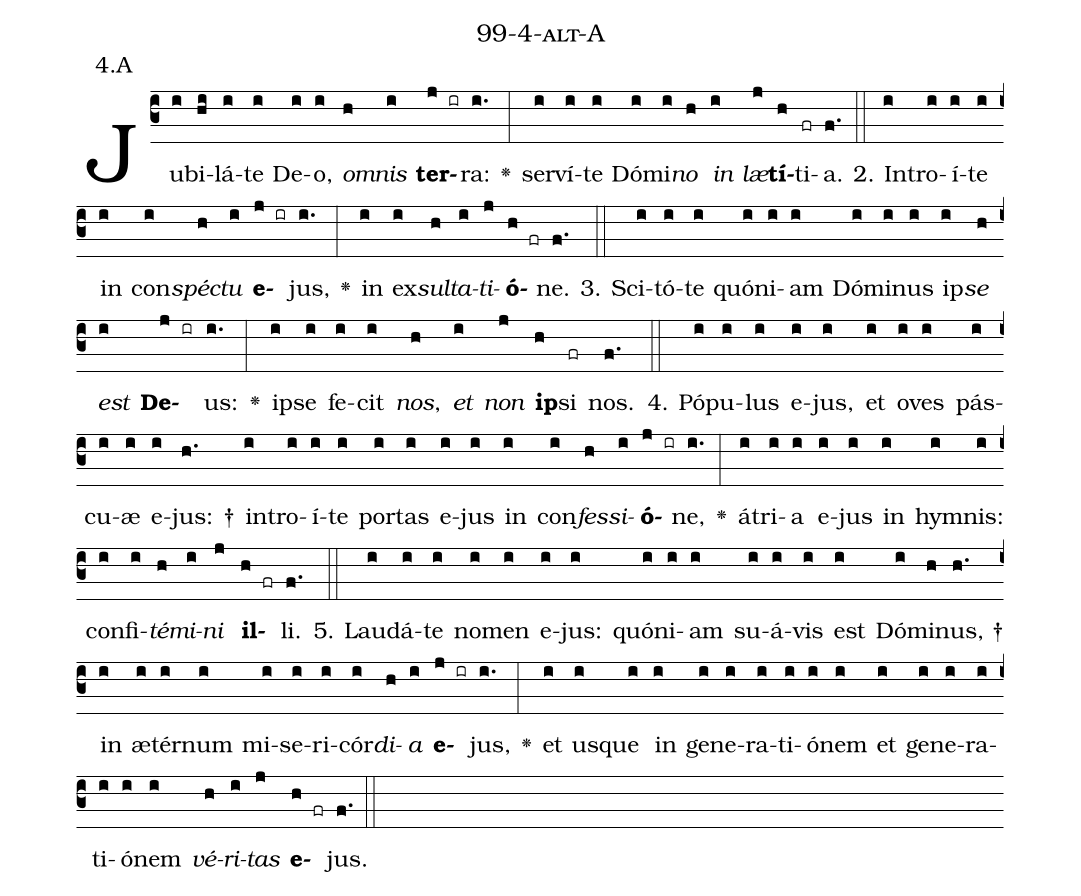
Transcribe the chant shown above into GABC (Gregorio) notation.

name: 99-4-alt-A;
annotation: 4.A;
%%
(c3)Ju(i)bi(hi)lá(i)te(i) De(i)o,(i) <i>om</i>(h)<i>nis</i>(i) <b>ter</b>(j ir)ra:(i.) <v>\greheightstar</v>(:) ser(i)ví(i)te(i) Dó(i)mi(i)<i>no</i>(h) <i>in</i>(i) <i>læ</i>(j)<b>tí</b>(h)ti(fr)a.(f.) (::)
2. In(i)tro(i)í(i)te(i) in(i) con(i)<i>spéc</i>(h)<i>tu</i>(i) <b>e</b>(j ir)jus,(i.) <v>\greheightstar</v>(:) in(i) ex(i)<i>sul</i>(h)<i>ta</i>(i)<i>ti</i>(j)<b>ó</b>(h fr)ne.(f.) (::)
3. Sci(i)tó(i)te(i) quón(i)i(i)am(i) Dó(i)mi(i)nus(i) ip(i)<i>se</i>(h) <i>est</i>(i) <b>De</b>(j ir)us:(i.) <v>\greheightstar</v>(:) ip(i)se(i) fe(i)cit(i) <i>nos</i>,(h) <i>et</i>(i) <i>non</i>(j) <b>ip</b>(h)si(fr) nos.(f.) (::)
4. Pó(i)pu(i)lus(i) e(i)jus,(i) et(i) o(i)ves(i) pás(i)cu(i)æ(i) e(i)jus: †(h.) in(i)tro(i)í(i)te(i) por(i)tas(i) e(i)jus(i) in(i) con(i)<i>fes</i>(h)<i>si</i>(i)<b>ó</b>(j ir)ne,(i.) <v>\greheightstar</v>(:) á(i)tri(i)a(i) e(i)jus(i) in(i) hym(i)nis:(i) con(i)fi(i)<i>té</i>(h)<i>mi</i>(i)<i>ni</i>(j) <b>il</b>(h fr)li.(f.) (::)
5. Lau(i)dá(i)te(i) no(i)men(i) e(i)jus:(i) quón(i)i(i)am(i) su(i)á(i)vis(i) est(i) Dó(i)mi(h)nus, †(h.) in(i) æ(i)tér(i)num(i) mi(i)se(i)ri(i)cór(i)<i>di</i>(h)<i>a</i>(i) <b>e</b>(j ir)jus,(i.) <v>\greheightstar</v>(:) et(i) us(i)que(i) in(i) ge(i)ne(i)ra(i)ti(i)ó(i)nem(i) et(i) ge(i)ne(i)ra(i)ti(i)ó(i)nem(i) <i>vé</i>(h)<i>ri</i>(i)<i>tas</i>(j) <b>e</b>(h fr)jus.(f.) (::)
